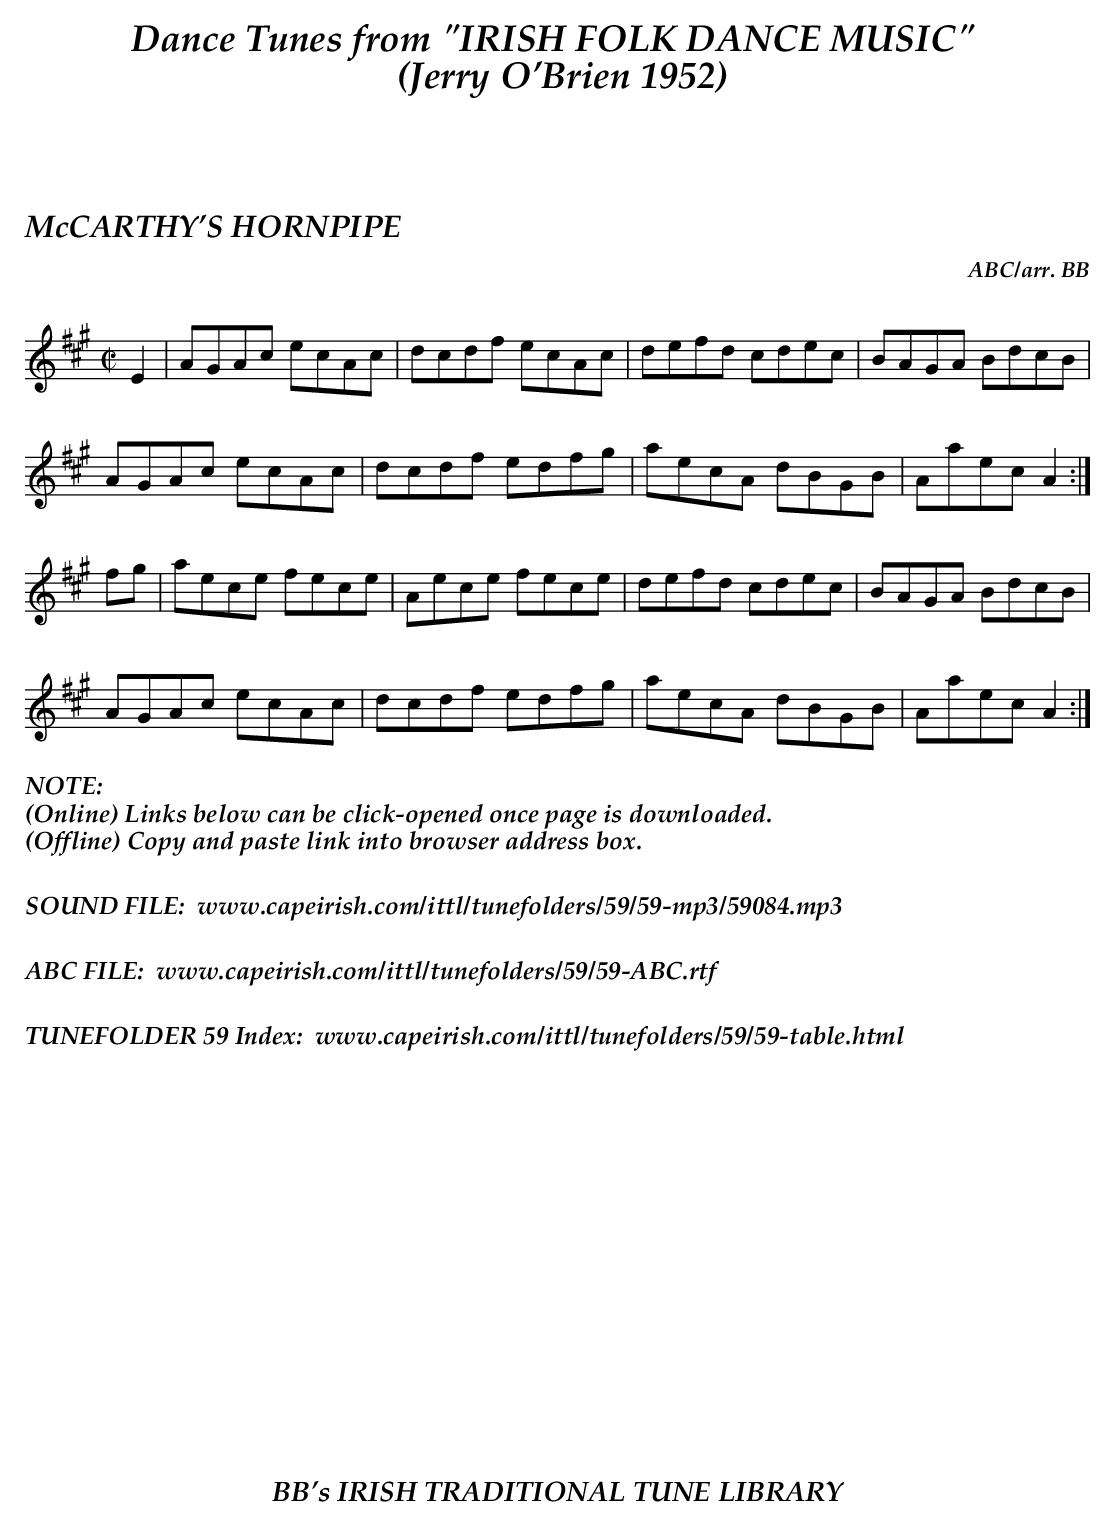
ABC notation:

X:1
T:McCARTHY'S HORNPIPE
C:ABC/arr. BB
M:C|
K:A
E2|AGAc ecAc|dcdf ecAc|defd cdec|BAGA BdcB|
AGAc ecAc|dcdf edfg|aecA dBGB|Aaec A2 :|
fg|aece fece|Aece fece|defd cdec|BAGA BdcB|
AGAc ecAc|dcdf edfg|aecA dBGB|Aaec A2 :|
%%textfont "Palatino-BoldItalic" 16
%%begintext
%%NOTE:
(Online) Links below can be click-opened once page is downloaded.
(Offline) Copy and paste link into browser address box.
%%
%%
SOUND FILE:  www.capeirish.com/ittl/tunefolders/59/59-mp3/59084.mp3
%%
%%
ABC FILE:  www.capeirish.com/ittl/tunefolders/59/59-ABC.rtf
%%
%%
TUNEFOLDER 59 Index:  www.capeirish.com/ittl/tunefolders/59/59-table.html
